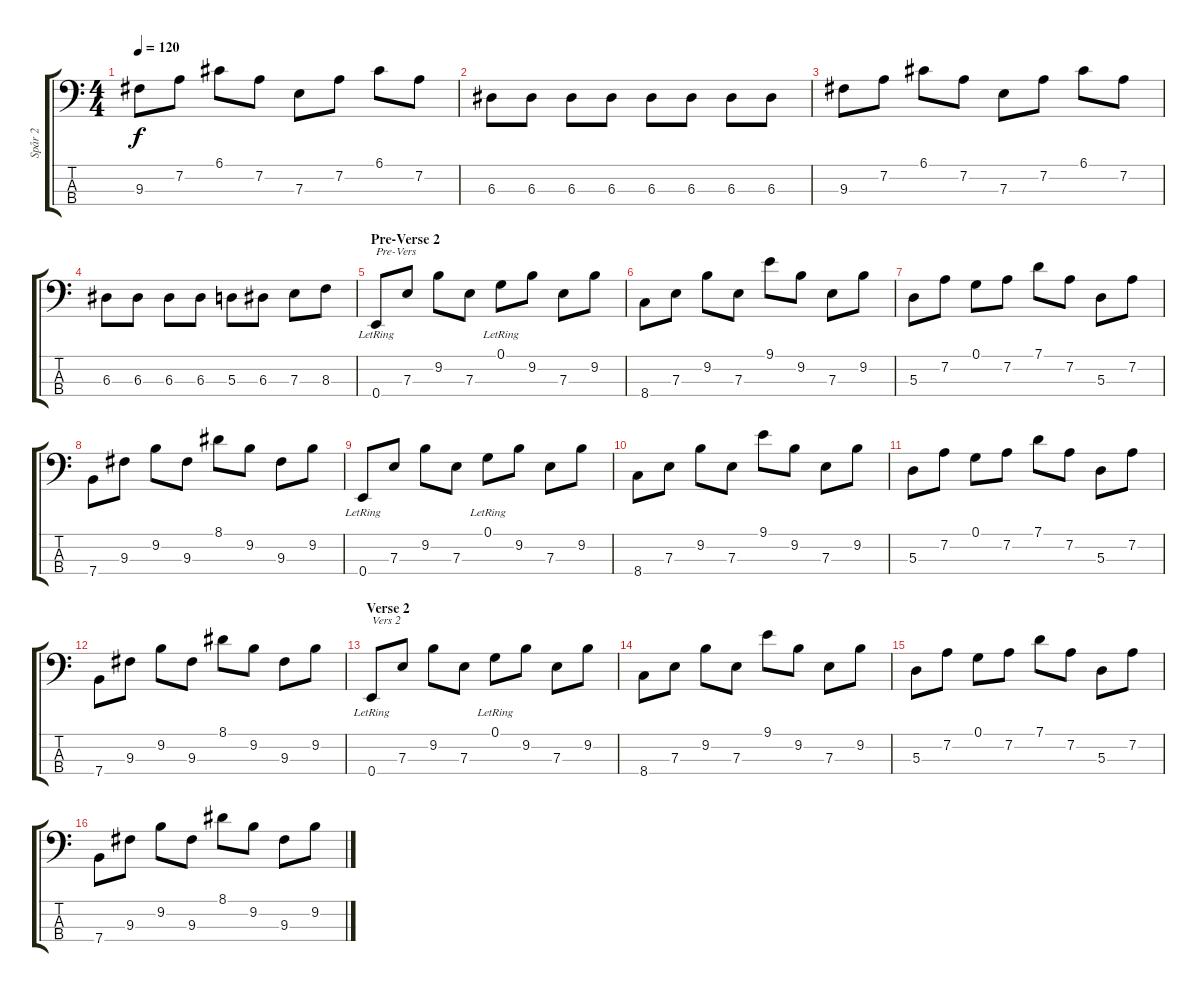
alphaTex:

\track ("Spår 2" "Spår 2") {instrument electricbasspick}
\staff {score tabs}
\tuning (G2 D2 A1 E1) {hide}
\ts (4 4)
\tempo 120
\clef f4
\ks c
9.3.8{dy f} 7.2.8 6.1.8 7.2.8 7.3.8 7.2.8 6.1.8 7.2.8 |
6.3.8 6.3.8 6.3.8 6.3.8 6.3.8 6.3.8 6.3.8 6.3.8 |
9.3.8 7.2.8 6.1.8 7.2.8 7.3.8 7.2.8 6.1.8 7.2.8 |
6.3.8 6.3.8 6.3.8 6.3.8 5.3.8 6.3.8 7.3.8 8.3.8 |
\section ("" "Pre-Verse 2")
0.4{lr}.8{txt "Pre-Vers"} 7.3.8 9.2.8 7.3.8 0.1{lr}.8 9.2.8 7.3.8 9.2.8 |
8.4.8 7.3.8 9.2.8 7.3.8 9.1.8 9.2.8 7.3.8 9.2.8 |
5.3.8 7.2.8 0.1.8 7.2.8 7.1.8 7.2.8 5.3.8 7.2.8 |
7.4.8 9.3.8 9.2.8 9.3.8 8.1.8 9.2.8 9.3.8 9.2.8 |
0.4{lr}.8 7.3.8 9.2.8 7.3.8 0.1{lr}.8 9.2.8 7.3.8 9.2.8 |
8.4.8 7.3.8 9.2.8 7.3.8 9.1.8 9.2.8 7.3.8 9.2.8 |
5.3.8 7.2.8 0.1.8 7.2.8 7.1.8 7.2.8 5.3.8 7.2.8 |
7.4.8 9.3.8 9.2.8 9.3.8 8.1.8 9.2.8 9.3.8 9.2.8 |
\section ("" "Verse 2")
0.4{lr}.8{txt "Vers 2"} 7.3.8 9.2.8 7.3.8 0.1{lr}.8 9.2.8 7.3.8 9.2.8 |
8.4.8 7.3.8 9.2.8 7.3.8 9.1.8 9.2.8 7.3.8 9.2.8 |
5.3.8 7.2.8 0.1.8 7.2.8 7.1.8 7.2.8 5.3.8 7.2.8 |
7.4.8 9.3.8 9.2.8 9.3.8 8.1.8 9.2.8 9.3.8 9.2.8
